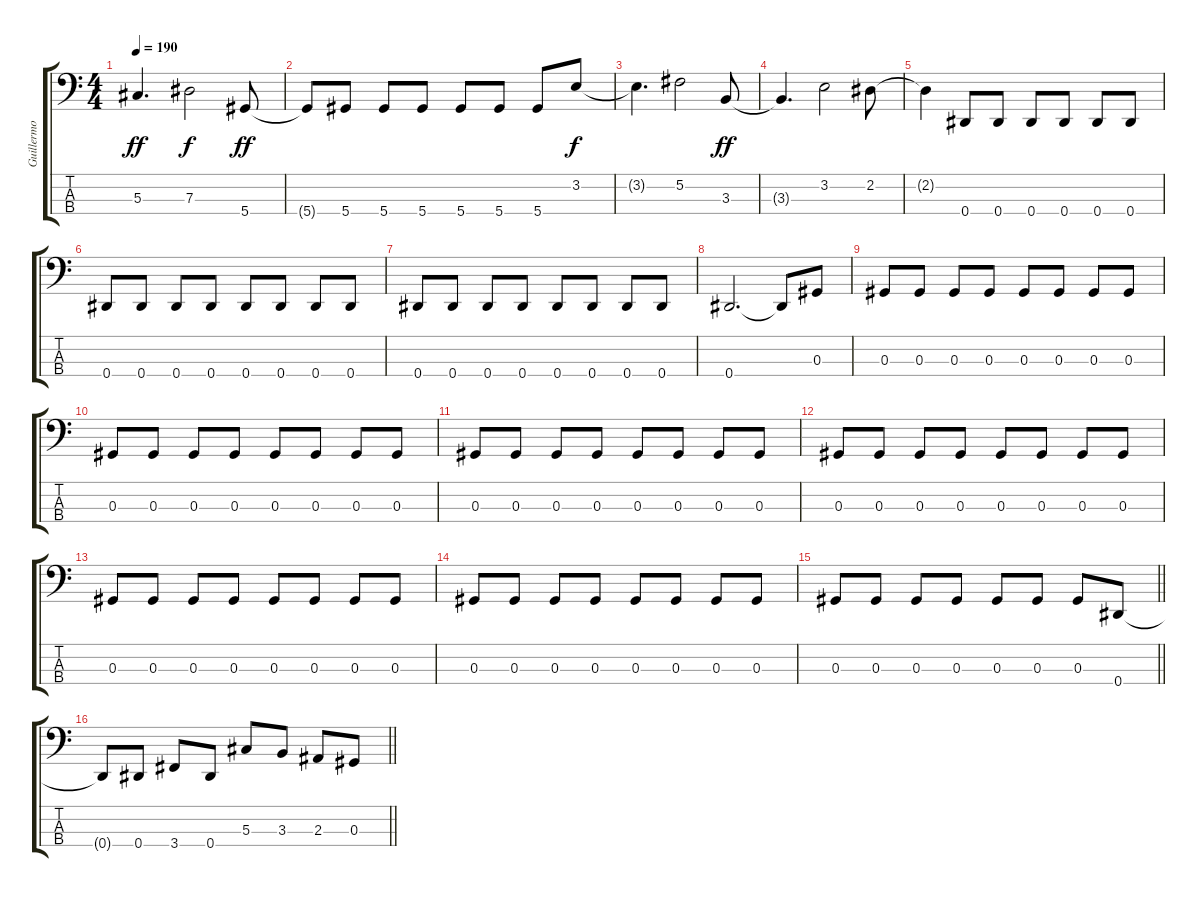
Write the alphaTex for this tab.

\track ("Guillermo Sánchez" "Guillermo ") {instrument electricbasspick}
\staff {score tabs}
\tuning (Gb2 Db2 Ab1 Eb1) {hide}
\ts (4 4)
\tempo 190
\clef f4
\ks c
5.3{t}.4{d dy ff} 7.3.2{dy f} 5.4.8{dy ff} |
5.4{t}.8 5.4.8 5.4.8 5.4.8 5.4.8 5.4.8 5.4.8 3.2.8{dy f} |
3.2{t}.4{d} 5.2.2 3.3.8{dy ff} |
3.3{t}.4{d} 3.2.2 2.2.8 |
2.2{t}.4 0.4.8 0.4.8 0.4.8 0.4.8 0.4.8 0.4.8 |
0.4.8 0.4.8 0.4.8 0.4.8 0.4.8 0.4.8 0.4.8 0.4.8 |
0.4.8 0.4.8 0.4.8 0.4.8 0.4.8 0.4.8 0.4.8 0.4.8 |
0.4.2{d} 0.4{t}.8 0.3.8 |
0.3.8 0.3.8 0.3.8 0.3.8 0.3.8 0.3.8 0.3.8 0.3.8 |
0.3.8 0.3.8 0.3.8 0.3.8 0.3.8 0.3.8 0.3.8 0.3.8 |
0.3.8 0.3.8 0.3.8 0.3.8 0.3.8 0.3.8 0.3.8 0.3.8 |
0.3.8 0.3.8 0.3.8 0.3.8 0.3.8 0.3.8 0.3.8 0.3.8 |
0.3.8 0.3.8 0.3.8 0.3.8 0.3.8 0.3.8 0.3.8 0.3.8 |
0.3.8 0.3.8 0.3.8 0.3.8 0.3.8 0.3.8 0.3.8 0.3.8 |
\barLineRight lightlight
0.3.8 0.3.8 0.3.8 0.3.8 0.3.8 0.3.8 0.3.8 0.4.8 |
\barLineRight lightlight
0.4{t}.8 0.4.8 3.4.8 0.4.8 5.3.8 3.3.8 2.3.8 0.3.8
